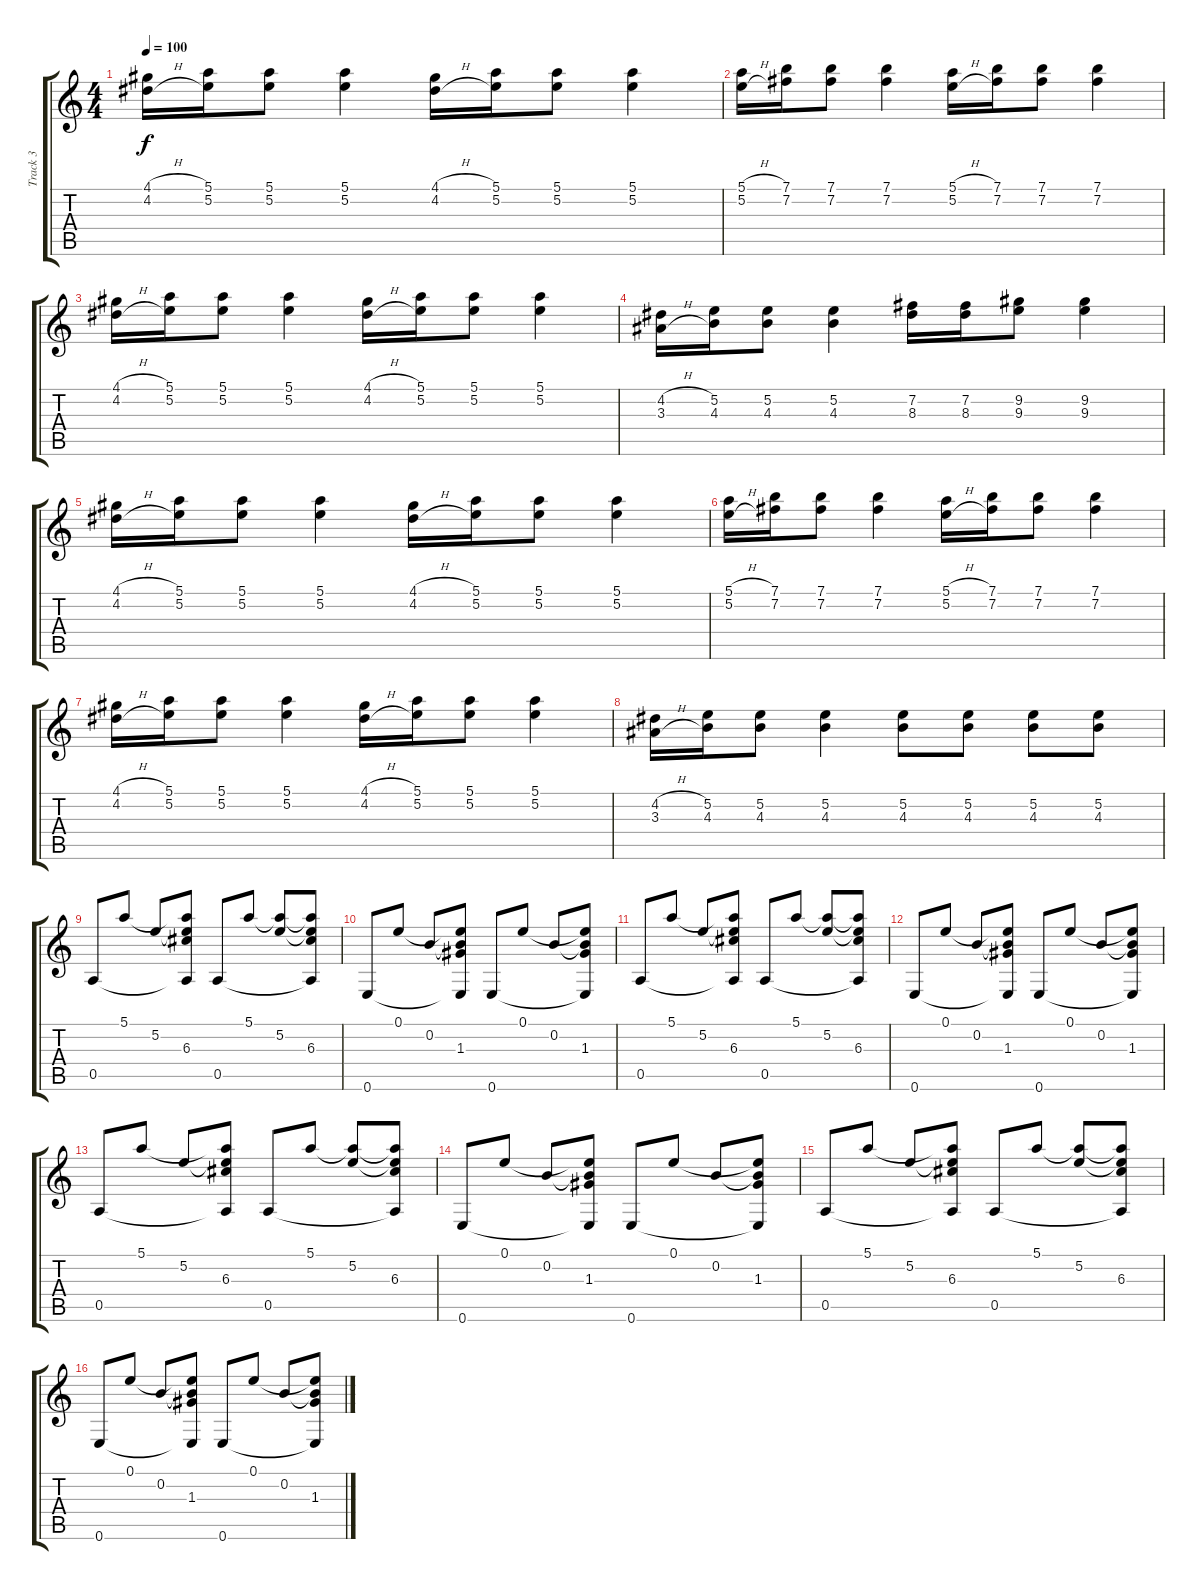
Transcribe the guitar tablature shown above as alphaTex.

\track ("Track 3" "Track 3") {instrument distortionguitar}
\staff {score tabs}
\tuning (E4 B3 G3 D3 A2 E2) {hide}
\ts (4 4)
\tempo 100
\clef g2
\ks c
(4.1{h} 4.2{h}).16{dy f} (5.1 5.2).16 (5.1 5.2).8 (5.1 5.2).4 (4.1{h} 4.2{h}).16 (5.1 5.2).16 (5.1 5.2).8 (5.1 5.2).4 |
(5.1{h} 5.2{h}).16 (7.1 7.2).16 (7.1 7.2).8 (7.1 7.2).4 (5.1{h} 5.2{h}).16 (7.1 7.2).16 (7.1 7.2).8 (7.1 7.2).4 |
(4.1{h} 4.2{h}).16 (5.1 5.2).16 (5.1 5.2).8 (5.1 5.2).4 (4.1{h} 4.2{h}).16 (5.1 5.2).16 (5.1 5.2).8 (5.1 5.2).4 |
(4.2{h} 3.3{h}).16 (5.2 4.3).16 (5.2 4.3).8 (5.2 4.3).4 (7.2 8.3).16 (7.2 8.3).16 (9.2 9.3).8 (9.2 9.3).4 |
(4.1{h} 4.2{h}).16 (5.1 5.2).16 (5.1 5.2).8 (5.1 5.2).4 (4.1{h} 4.2{h}).16 (5.1 5.2).16 (5.1 5.2).8 (5.1 5.2).4 |
(5.1{h} 5.2{h}).16 (7.1 7.2).16 (7.1 7.2).8 (7.1 7.2).4 (5.1{h} 5.2{h}).16 (7.1 7.2).16 (7.1 7.2).8 (7.1 7.2).4 |
(4.1{h} 4.2{h}).16 (5.1 5.2).16 (5.1 5.2).8 (5.1 5.2).4 (4.1{h} 4.2{h}).16 (5.1 5.2).16 (5.1 5.2).8 (5.1 5.2).4 |
(4.2{h} 3.3{h}).16 (5.2 4.3).16 (5.2 4.3).8 (5.2 4.3).4 (5.2 4.3).8 (5.2 4.3).8 (5.2 4.3).8 (5.2 4.3).8 |
0.5.8 5.1.8 5.2.8 (5.1{t} 5.2{t} 6.3 0.5{t}).8 0.5.8 5.1.8 (5.1{t} 5.2).8 (5.1{t} 5.2{t} 6.3 0.5{t}).8 |
0.6.8 0.1.8 0.2.8 (0.1{t} 0.2{t} 1.3 0.6{t}).8 0.6.8 0.1.8 0.2.8 (0.1{t} 0.2{t} 1.3 0.6{t}).8 |
0.5.8 5.1.8 5.2.8 (5.1{t} 5.2{t} 6.3 0.5{t}).8 0.5.8 5.1.8 (5.1{t} 5.2).8 (5.1{t} 5.2{t} 6.3 0.5{t}).8 |
0.6.8 0.1.8 0.2.8 (0.1{t} 0.2{t} 1.3 0.6{t}).8 0.6.8 0.1.8 0.2.8 (0.1{t} 0.2{t} 1.3 0.6{t}).8 |
0.5.8 5.1.8 5.2.8 (5.1{t} 5.2{t} 6.3 0.5{t}).8 0.5.8 5.1.8 (5.1{t} 5.2).8 (5.1{t} 5.2{t} 6.3 0.5{t}).8 |
0.6.8 0.1.8 0.2.8 (0.1{t} 0.2{t} 1.3 0.6{t}).8 0.6.8 0.1.8 0.2.8 (0.1{t} 0.2{t} 1.3 0.6{t}).8 |
0.5.8 5.1.8 5.2.8 (5.1{t} 5.2{t} 6.3 0.5{t}).8 0.5.8 5.1.8 (5.1{t} 5.2).8 (5.1{t} 5.2{t} 6.3 0.5{t}).8 |
0.6.8 0.1.8 0.2.8 (0.1{t} 0.2{t} 1.3 0.6{t}).8 0.6.8 0.1.8 0.2.8 (0.1{t} 0.2{t} 1.3 0.6{t}).8
